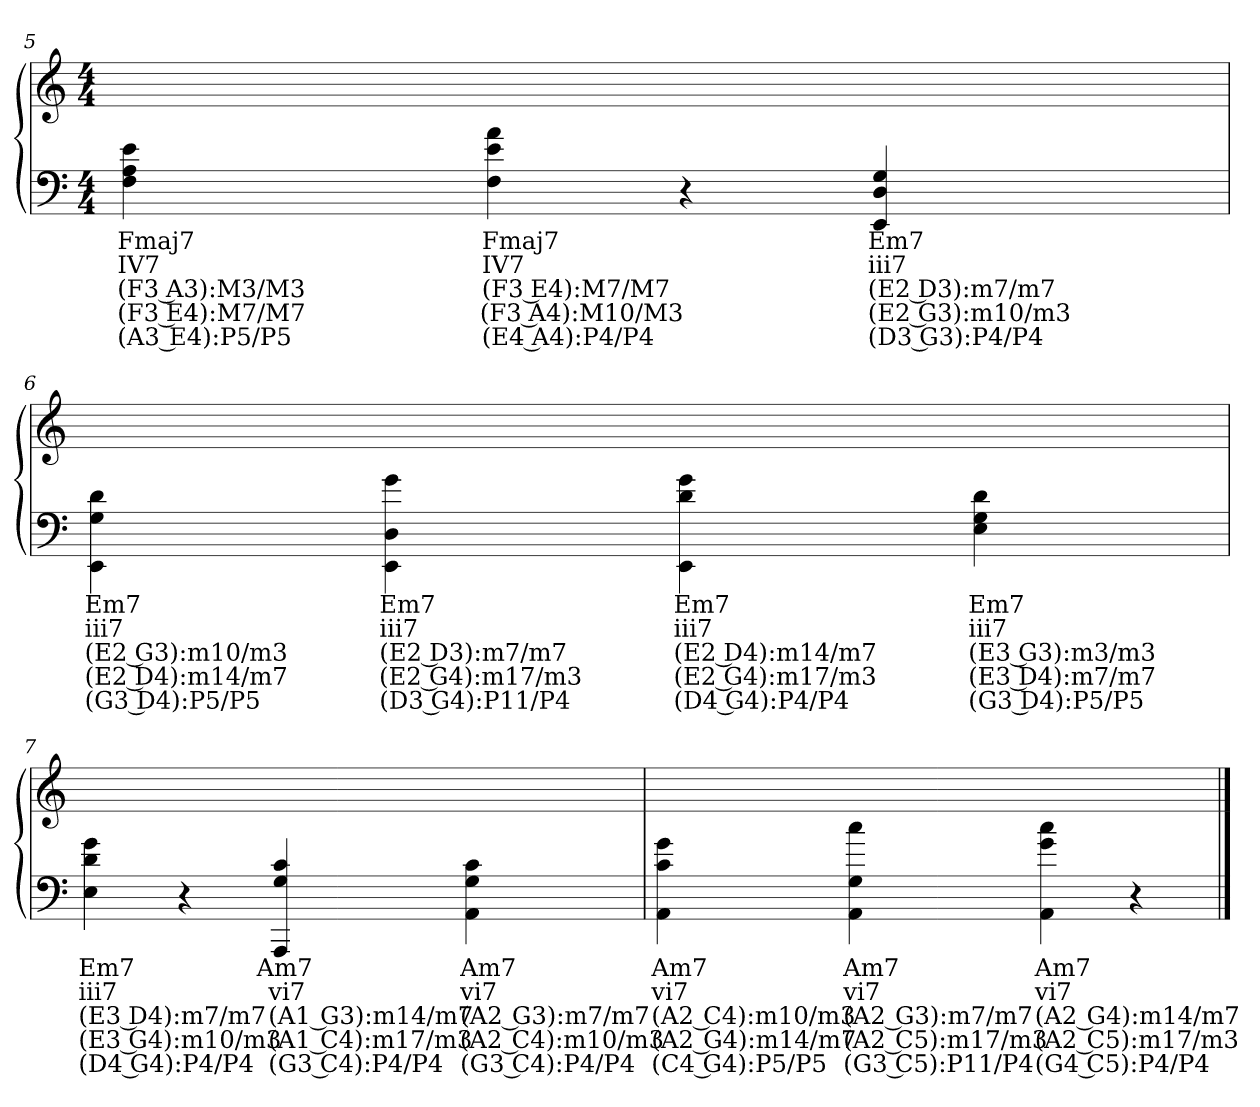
**kern	**text	**text	**text	**text	**text	**kern
*part2	*part2	*part2	*part2	*part2	*part2	*part1
*staff2	*staff2	*staff2	*staff2	*staff2	*staff2	*staff1
*clefF4	*	*	*	*	*	*clefG2
*k[]	*	*	*	*	*	*k[]
*C:	*	*	*	*	*	*C:
*M4/4	*	*	*	*	*	*M4/4
=5	=5	=5	=5	=5	=5	=5
4F 4A 4e	Fmaj7	IV7	(F3 A3):M3/M3	(F3 E4):M7/M7	(A3 E4):P5/P5	1ryy
4F 4e 4a	Fmaj7	IV7	(F3 E4):M7/M7	(F3 A4):M10/M3	(E4 A4):P4/P4	.
4r	.	.	.	.	.	.
4EE 4D 4G	Em7	iii7	(E2 D3):m7/m7	(E2 G3):m10/m3	(D3 G3):P4/P4	.
=6	=6	=6	=6	=6	=6	=6
4EE 4G 4d	Em7	iii7	(E2 G3):m10/m3	(E2 D4):m14/m7	(G3 D4):P5/P5	1ryy
4EE 4D 4g	Em7	iii7	(E2 D3):m7/m7	(E2 G4):m17/m3	(D3 G4):P11/P4	.
4EE 4d 4g	Em7	iii7	(E2 D4):m14/m7	(E2 G4):m17/m3	(D4 G4):P4/P4	.
4E 4G 4d	Em7	iii7	(E3 G3):m3/m3	(E3 D4):m7/m7	(G3 D4):P5/P5	.
=7	=7	=7	=7	=7	=7	=7
4E 4d 4g	Em7	iii7	(E3 D4):m7/m7	(E3 G4):m10/m3	(D4 G4):P4/P4	1ryy
4r	.	.	.	.	.	.
4AAA 4G 4c	Am7	vi7	(A1 G3):m14/m7	(A1 C4):m17/m3	(G3 C4):P4/P4	.
4AA 4G 4c	Am7	vi7	(A2 G3):m7/m7	(A2 C4):m10/m3	(G3 C4):P4/P4	.
=8	=8	=8	=8	=8	=8	=8
4AA 4c 4g	Am7	vi7	(A2 C4):m10/m3	(A2 G4):m14/m7	(C4 G4):P5/P5	1ryy
4AA 4G 4cc	Am7	vi7	(A2 G3):m7/m7	(A2 C5):m17/m3	(G3 C5):P11/P4	.
4AA 4g 4cc	Am7	vi7	(A2 G4):m14/m7	(A2 C5):m17/m3	(G4 C5):P4/P4	.
4r	.	.	.	.	.	.
==	==	==	==	==	==	==
*-	*-	*-	*-	*-	*-	*-
